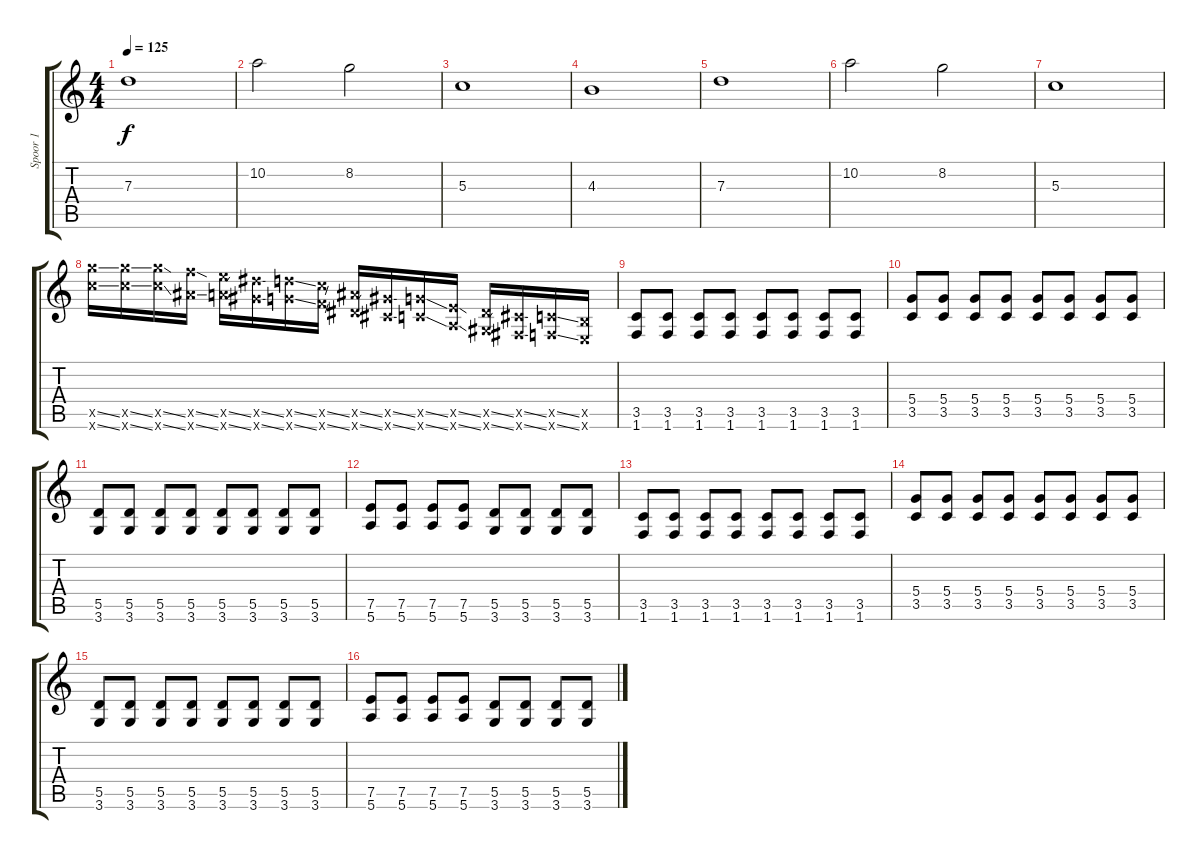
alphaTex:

\track ("Spoor 1" "Spoor 1") {instrument distortionguitar}
\staff {score tabs}
\tuning (E4 B3 G3 D3 A2 E2) {hide}
\ts (4 4)
\tempo 125
\clef g2
\ks c
7.3.1{dy f} |
10.2.2 8.2.2 |
5.3.1 |
4.3.1 |
7.3.1 |
10.2.2 8.2.2 |
5.3.1 |
(22.5{ss x} 20.6{ss x}).16 (22.5{ss x} 20.6{ss x}).16 (22.5{ss x} 20.6{ss x}).16 (20.5{ss x} 18.6{ss x}).16 (19.5{ss x} 17.6{ss x}).16 (18.5{ss x} 16.6{ss x}).16 (17.5{ss x} 15.6{ss x}).16 (15.5{ss x} 13.6{ss x}).16 (13.5{ss x} 11.6{ss x}).16 (11.5{ss x} 9.6{ss x}).16 (10.5{ss x} 8.6{ss x}).16 (7.5{ss x} 5.6{ss x}).16 (6.5{ss x} 4.6{ss x}).16 (4.5{ss x} 2.6{ss x}).16 (3.5{ss x} 1.6{ss x}).16 (2.5{x} 0.6{x}).16 |
(3.5 1.6).8 (3.5 1.6).8 (3.5 1.6).8 (3.5 1.6).8 (3.5 1.6).8 (3.5 1.6).8 (3.5 1.6).8 (3.5 1.6).8 |
(5.4 3.5).8 (5.4 3.5).8 (5.4 3.5).8 (5.4 3.5).8 (5.4 3.5).8 (5.4 3.5).8 (5.4 3.5).8 (5.4 3.5).8 |
(5.5 3.6).8 (5.5 3.6).8 (5.5 3.6).8 (5.5 3.6).8 (5.5 3.6).8 (5.5 3.6).8 (5.5 3.6).8 (5.5 3.6).8 |
(7.5 5.6).8 (7.5 5.6).8 (7.5 5.6).8 (7.5 5.6).8 (5.5 3.6).8 (5.5 3.6).8 (5.5 3.6).8 (5.5 3.6).8 |
(3.5 1.6).8 (3.5 1.6).8 (3.5 1.6).8 (3.5 1.6).8 (3.5 1.6).8 (3.5 1.6).8 (3.5 1.6).8 (3.5 1.6).8 |
(5.4 3.5).8 (5.4 3.5).8 (5.4 3.5).8 (5.4 3.5).8 (5.4 3.5).8 (5.4 3.5).8 (5.4 3.5).8 (5.4 3.5).8 |
(5.5 3.6).8 (5.5 3.6).8 (5.5 3.6).8 (5.5 3.6).8 (5.5 3.6).8 (5.5 3.6).8 (5.5 3.6).8 (5.5 3.6).8 |
(7.5 5.6).8 (7.5 5.6).8 (7.5 5.6).8 (7.5 5.6).8 (5.5 3.6).8 (5.5 3.6).8 (5.5 3.6).8 (5.5 3.6).8
